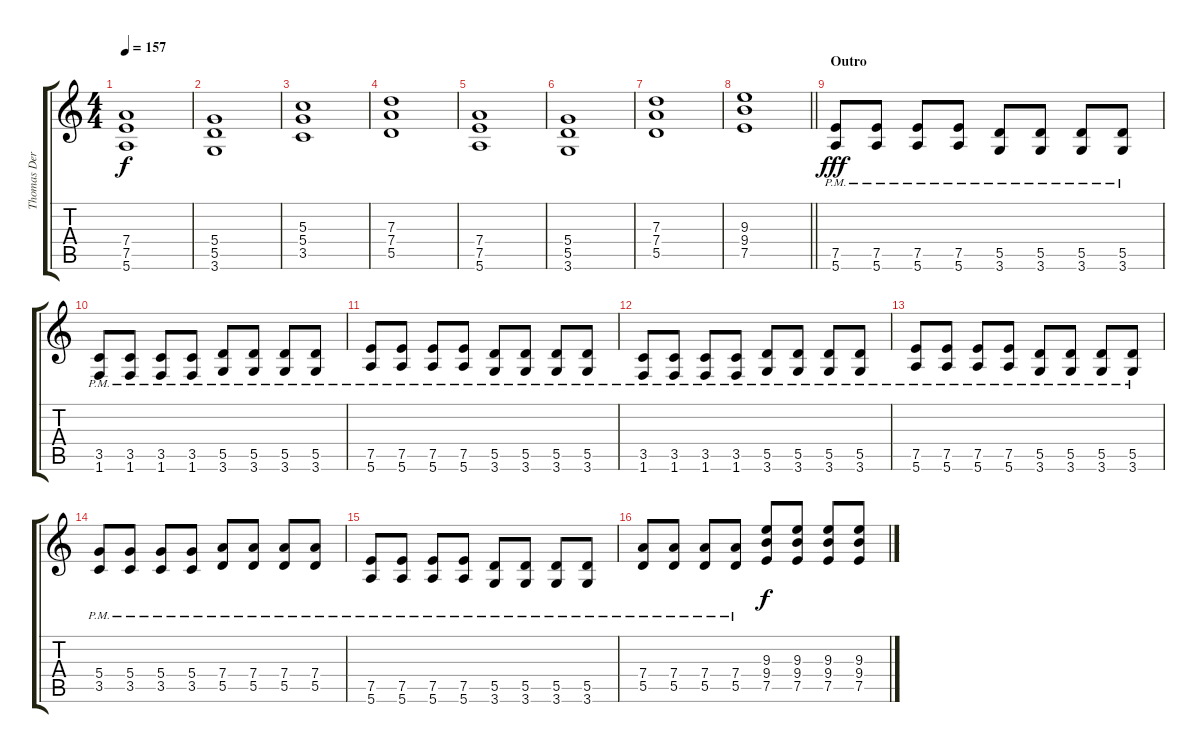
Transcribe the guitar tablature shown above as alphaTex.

\track ("Thomas Der Münzer" "Thomas Der") {instrument distortionguitar}
\staff {score tabs}
\tuning (E4 B3 G3 D3 A2 E2) {hide}
\ts (4 4)
\tempo 157
\clef g2
\ks c
(7.4 7.5 5.6).1{dy f} |
(5.4 5.5 3.6).1 |
(5.3 5.4 3.5).1 |
(7.3 7.4 5.5).1 |
(7.4 7.5 5.6).1 |
(5.4 5.5 3.6).1 |
(7.3 7.4 5.5).1 |
\barLineRight lightlight
(9.3 9.4 7.5).1 |
\section ("" "Outro")
(7.5{pm} 5.6{pm}).8{dy fff} (7.5{pm} 5.6{pm}).8 (7.5{pm} 5.6{pm}).8 (7.5{pm} 5.6{pm}).8 (5.5{pm} 3.6{pm}).8 (5.5{pm} 3.6{pm}).8 (5.5{pm} 3.6{pm}).8 (5.5{pm} 3.6{pm}).8 |
(3.5{pm} 1.6{pm}).8 (3.5{pm} 1.6{pm}).8 (3.5{pm} 1.6{pm}).8 (3.5{pm} 1.6{pm}).8 (5.5{pm} 3.6{pm}).8 (5.5{pm} 3.6{pm}).8 (5.5{pm} 3.6{pm}).8 (5.5{pm} 3.6{pm}).8 |
(7.5{pm} 5.6{pm}).8 (7.5{pm} 5.6{pm}).8 (7.5{pm} 5.6{pm}).8 (7.5{pm} 5.6{pm}).8 (5.5{pm} 3.6{pm}).8 (5.5{pm} 3.6{pm}).8 (5.5{pm} 3.6{pm}).8 (5.5{pm} 3.6{pm}).8 |
(3.5{pm} 1.6{pm}).8 (3.5{pm} 1.6{pm}).8 (3.5{pm} 1.6{pm}).8 (3.5{pm} 1.6{pm}).8 (5.5{pm} 3.6{pm}).8 (5.5{pm} 3.6{pm}).8 (5.5{pm} 3.6{pm}).8 (5.5{pm} 3.6{pm}).8 |
(7.5{pm} 5.6{pm}).8 (7.5{pm} 5.6{pm}).8 (7.5{pm} 5.6{pm}).8 (7.5{pm} 5.6{pm}).8 (5.5{pm} 3.6{pm}).8 (5.5{pm} 3.6{pm}).8 (5.5{pm} 3.6{pm}).8 (5.5{pm} 3.6{pm}).8 |
(5.4{pm} 3.5{pm}).8 (5.4{pm} 3.5{pm}).8 (5.4{pm} 3.5{pm}).8 (5.4{pm} 3.5{pm}).8 (7.4{pm} 5.5{pm}).8 (7.4{pm} 5.5{pm}).8 (7.4{pm} 5.5{pm}).8 (7.4{pm} 5.5{pm}).8 |
(7.5{pm} 5.6{pm}).8 (7.5{pm} 5.6{pm}).8 (7.5{pm} 5.6{pm}).8 (7.5{pm} 5.6{pm}).8 (5.5{pm} 3.6{pm}).8 (5.5{pm} 3.6{pm}).8 (5.5{pm} 3.6{pm}).8 (5.5{pm} 3.6{pm}).8 |
(7.4{pm} 5.5{pm}).8 (7.4{pm} 5.5{pm}).8 (7.4{pm} 5.5{pm}).8 (7.4{pm} 5.5{pm}).8 (9.3 9.4 7.5).8{dy f} (9.3 9.4 7.5).8 (9.3 9.4 7.5).8 (9.3 9.4 7.5).8
